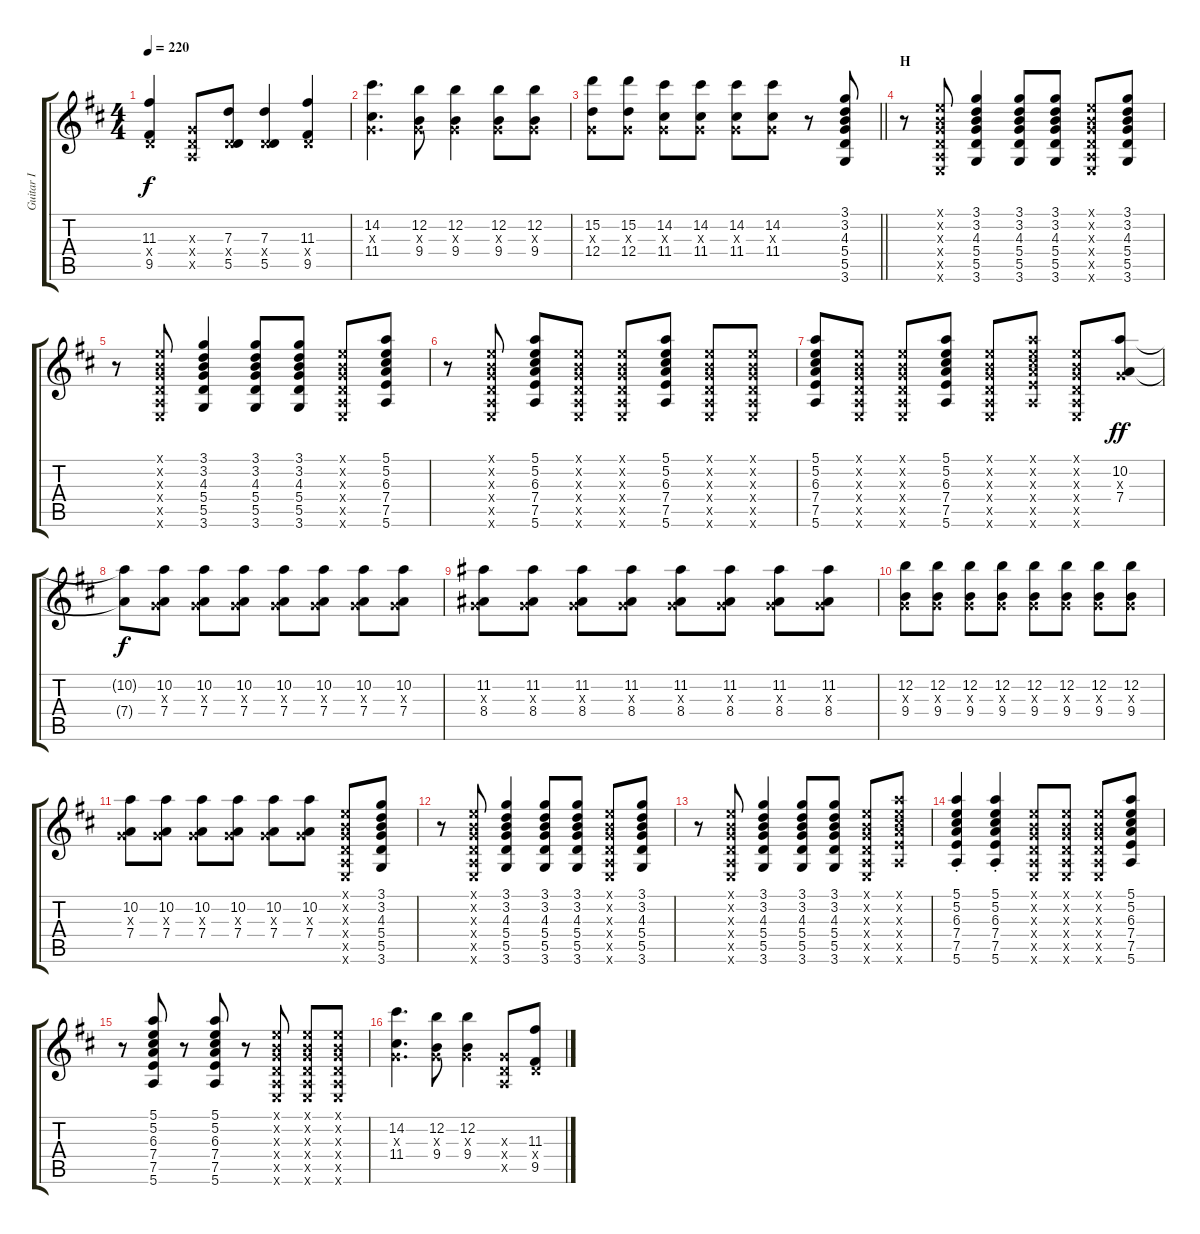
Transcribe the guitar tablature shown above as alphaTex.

\track ("Guitar I" "Guitar I") {instrument electricguitarclean}
\staff {score tabs}
\tuning (E4 B3 G3 D3 A2 E2) {hide}
\ts (4 4)
\tempo 220
\clef g2
\ks d
(11.3 0.4{x} 9.5).4{dy f} (0.3{x} 0.4{x} 0.5{x}).8 (7.3 0.4{x} 5.5).8 (7.3 0.4{x} 5.5).4 (11.3 0.4{x} 9.5).4 |
(14.2 0.3{x} 11.4).4{d} (12.2 0.3{x} 9.4).8 (12.2 0.3{x} 9.4).4 (12.2 0.3{x} 9.4).8 (12.2 0.3{x} 9.4).8 |
\barLineRight lightlight
(15.2 0.3{x} 12.4).8 (15.2 0.3{x} 12.4).8 (14.2 0.3{x} 11.4).8 (14.2 0.3{x} 11.4).8 (14.2 0.3{x} 11.4).8 (14.2 0.3{x} 11.4).8 r.8 (3.1 3.2 4.3 5.4 5.5 3.6).8 |
\section ("" "H")
r.8 (0.1{x} 0.2{x} 0.3{x} 0.4{x} 0.5{x} 0.6{x}).8 (3.1 3.2 4.3 5.4 5.5 3.6).4 (3.1 3.2 4.3 5.4 5.5 3.6).8 (3.1 3.2 4.3 5.4 5.5 3.6).8 (0.1{x} 0.2{x} 0.3{x} 0.4{x} 0.5{x} 0.6{x}).8 (3.1 3.2 4.3 5.4 5.5 3.6).8 |
r.8 (0.1{x} 0.2{x} 0.3{x} 0.4{x} 0.5{x} 0.6{x}).8 (3.1 3.2 4.3 5.4 5.5 3.6).4 (3.1 3.2 4.3 5.4 5.5 3.6).8 (3.1 3.2 4.3 5.4 5.5 3.6).8 (0.1{x} 0.2{x} 0.3{x} 0.4{x} 0.5{x} 0.6{x}).8 (5.1 5.2 6.3 7.4 7.5 5.6).8 |
r.8 (0.1{x} 0.2{x} 0.3{x} 0.4{x} 0.5{x} 0.6{x}).8 (5.1 5.2 6.3 7.4 7.5 5.6).8 (0.1{x} 0.2{x} 0.3{x} 0.4{x} 0.5{x} 0.6{x}).8 (0.1{x} 0.2{x} 0.3{x} 0.4{x} 0.5{x} 0.6{x}).8 (5.1 5.2 6.3 7.4 7.5 5.6).8 (0.1{x} 0.2{x} 0.3{x} 0.4{x} 0.5{x} 0.6{x}).8 (0.1{x} 0.2{x} 0.3{x} 0.4{x} 0.5{x} 0.6{x}).8 |
(5.1 5.2 6.3 7.4 7.5 5.6).8 (0.1{x} 0.2{x} 0.3{x} 0.4{x} 0.5{x} 0.6{x}).8 (0.1{x} 0.2{x} 0.3{x} 0.4{x} 0.5{x} 0.6{x}).8 (5.1 5.2 6.3 7.4 7.5 5.6).8 (0.1{x} 0.2{x} 0.3{x} 0.4{x} 0.5{x} 0.6{x}).8 (5.1{x} 5.2{x} 6.3{x} 7.4{x} 7.5{x} 5.6{x}).8 (0.1{x} 0.2{x} 0.3{x} 0.4{x} 0.5{x} 0.6{x}).8 (10.2 0.3{x} 7.4).8{dy ff} |
(10.2{t} 7.4{t}).8{dy f} (10.2 0.3{x} 7.4).8 (10.2 0.3{x} 7.4).8 (10.2 0.3{x} 7.4).8 (10.2 0.3{x} 7.4).8 (10.2 0.3{x} 7.4).8 (10.2 0.3{x} 7.4).8 (10.2 0.3{x} 7.4).8 |
(11.2 0.3{x} 8.4).8 (11.2 0.3{x} 8.4).8 (11.2 0.3{x} 8.4).8 (11.2 0.3{x} 8.4).8 (11.2 0.3{x} 8.4).8 (11.2 0.3{x} 8.4).8 (11.2 0.3{x} 8.4).8 (11.2 0.3{x} 8.4).8 |
(12.2 0.3{x} 9.4).8 (12.2 0.3{x} 9.4).8 (12.2 0.3{x} 9.4).8 (12.2 0.3{x} 9.4).8 (12.2 0.3{x} 9.4).8 (12.2 0.3{x} 9.4).8 (12.2 0.3{x} 9.4).8 (12.2 0.3{x} 9.4).8 |
(10.2 0.3{x} 7.4).8 (10.2 0.3{x} 7.4).8 (10.2 0.3{x} 7.4).8 (10.2 0.3{x} 7.4).8 (10.2 0.3{x} 7.4).8 (10.2 0.3{x} 7.4).8 (0.1{x} 0.2{x} 0.3{x} 0.4{x} 0.5{x} 0.6{x}).8 (3.1 3.2 4.3 5.4 5.5 3.6).8 |
r.8 (0.1{x} 0.2{x} 0.3{x} 0.4{x} 0.5{x} 0.6{x}).8 (3.1 3.2 4.3 5.4 5.5 3.6).4 (3.1 3.2 4.3 5.4 5.5 3.6).8 (3.1 3.2 4.3 5.4 5.5 3.6).8 (0.1{x} 0.2{x} 0.3{x} 0.4{x} 0.5{x} 0.6{x}).8 (3.1 3.2 4.3 5.4 5.5 3.6).8 |
r.8 (0.1{x} 0.2{x} 0.3{x} 0.4{x} 0.5{x} 0.6{x}).8 (3.1 3.2 4.3 5.4 5.5 3.6).4 (3.1 3.2 4.3 5.4 5.5 3.6).8 (3.1 3.2 4.3 5.4 5.5 3.6).8 (0.1{x} 0.2{x} 0.3{x} 0.4{x} 0.5{x} 0.6{x}).8 (5.1{x} 5.2{x} 6.3{x} 7.4{x} 7.5{x} 5.6{x}).8 |
(5.1{st} 5.2{st} 6.3{st} 7.4{st} 7.5{st} 5.6{st}).4 (5.1{st} 5.2{st} 6.3{st} 7.4{st} 7.5{st} 5.6{st}).4 (0.1{x} 0.2{x} 0.3{x} 0.4{x} 0.5{x} 0.6{x}).8 (0.1{x} 0.2{x} 0.3{x} 0.4{x} 0.5{x} 0.6{x}).8 (0.1{x} 0.2{x} 0.3{x} 0.4{x} 0.5{x} 0.6{x}).8 (5.1 5.2 6.3 7.4 7.5 5.6).8 |
r.8 (5.1 5.2 6.3 7.4 7.5 5.6).8 r.8 (5.1 5.2 6.3 7.4 7.5 5.6).8 r.8 (0.1{x} 0.2{x} 0.3{x} 0.4{x} 0.5{x} 0.6{x}).8 (0.1{x} 0.2{x} 0.3{x} 0.4{x} 0.5{x} 0.6{x}).8 (0.1{x} 0.2{x} 0.3{x} 0.4{x} 0.5{x} 0.6{x}).8 |
(14.2 0.3{x} 11.4).4{d} (12.2 0.3{x} 9.4).8 (12.2 0.3{x} 9.4).4 (0.3{x} 0.4{x} 0.5{x}).8 (11.3 0.4{x} 9.5).8
